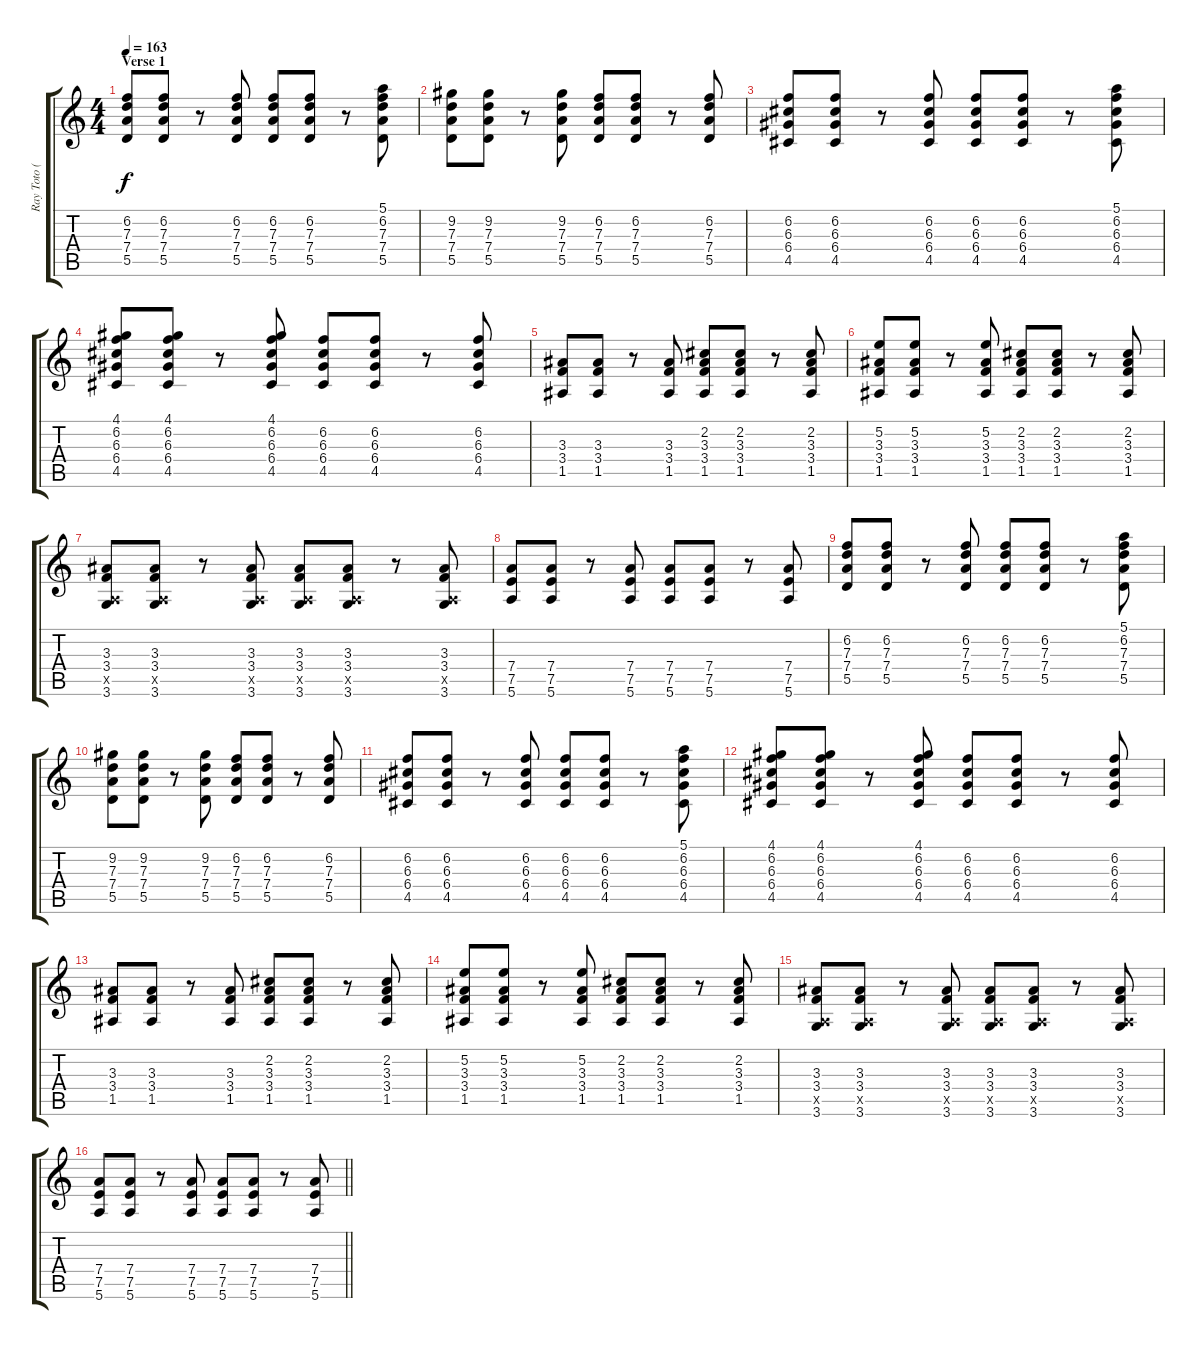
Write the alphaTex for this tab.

\track ("Ray Toto (Guitar 1)" "Ray Toto (") {instrument distortionguitar}
\staff {score tabs}
\tuning (E4 B3 G3 D3 A2 E2) {hide}
\ts (4 4)
\section ("" "Verse 1")
\tempo 163
\clef g2
\ks c
(6.2 7.3 7.4 5.5).8{dy f instrument distortionguitar} (6.2 7.3 7.4 5.5).8 r.8 (6.2 7.3 7.4 5.5).8 (6.2 7.3 7.4 5.5).8 (6.2 7.3 7.4 5.5).8 r.8 (5.1 6.2 7.3 7.4 5.5).8 |
(9.2 7.3 7.4 5.5).8 (9.2 7.3 7.4 5.5).8 r.8 (9.2 7.3 7.4 5.5).8 (6.2 7.3 7.4 5.5).8 (6.2 7.3 7.4 5.5).8 r.8 (6.2 7.3 7.4 5.5).8 |
(6.2 6.3 6.4 4.5).8 (6.2 6.3 6.4 4.5).8 r.8 (6.2 6.3 6.4 4.5).8 (6.2 6.3 6.4 4.5).8 (6.2 6.3 6.4 4.5).8 r.8 (5.1 6.2 6.3 6.4 4.5).8 |
(4.1 6.2 6.3 6.4 4.5).8 (4.1 6.2 6.3 6.4 4.5).8 r.8 (4.1 6.2 6.3 6.4 4.5).8 (6.2 6.3 6.4 4.5).8 (6.2 6.3 6.4 4.5).8 r.8 (6.2 6.3 6.4 4.5).8 |
(3.3 3.4 1.5).8 (3.3 3.4 1.5).8 r.8 (3.3 3.4 1.5).8 (2.2 3.3 3.4 1.5).8 (2.2 3.3 3.4 1.5).8 r.8 (2.2 3.3 3.4 1.5).8 |
(5.2 3.3 3.4 1.5).8 (5.2 3.3 3.4 1.5).8 r.8 (5.2 3.3 3.4 1.5).8 (2.2 3.3 3.4 1.5).8 (2.2 3.3 3.4 1.5).8 r.8 (2.2 3.3 3.4 1.5).8 |
(3.3 3.4 0.5{x} 3.6).8 (3.3 3.4 0.5{x} 3.6).8 r.8 (3.3 3.4 0.5{x} 3.6).8 (3.3 3.4 0.5{x} 3.6).8 (3.3 3.4 0.5{x} 3.6).8 r.8 (3.3 3.4 0.5{x} 3.6).8 |
(7.4 7.5 5.6).8 (7.4 7.5 5.6).8 r.8 (7.4 7.5 5.6).8 (7.4 7.5 5.6).8 (7.4 7.5 5.6).8 r.8 (7.4 7.5 5.6).8 |
(6.2 7.3 7.4 5.5).8 (6.2 7.3 7.4 5.5).8 r.8 (6.2 7.3 7.4 5.5).8 (6.2 7.3 7.4 5.5).8 (6.2 7.3 7.4 5.5).8 r.8 (5.1 6.2 7.3 7.4 5.5).8 |
(9.2 7.3 7.4 5.5).8 (9.2 7.3 7.4 5.5).8 r.8 (9.2 7.3 7.4 5.5).8 (6.2 7.3 7.4 5.5).8 (6.2 7.3 7.4 5.5).8 r.8 (6.2 7.3 7.4 5.5).8 |
(6.2 6.3 6.4 4.5).8 (6.2 6.3 6.4 4.5).8 r.8 (6.2 6.3 6.4 4.5).8 (6.2 6.3 6.4 4.5).8 (6.2 6.3 6.4 4.5).8 r.8 (5.1 6.2 6.3 6.4 4.5).8 |
(4.1 6.2 6.3 6.4 4.5).8 (4.1 6.2 6.3 6.4 4.5).8 r.8 (4.1 6.2 6.3 6.4 4.5).8 (6.2 6.3 6.4 4.5).8 (6.2 6.3 6.4 4.5).8 r.8 (6.2 6.3 6.4 4.5).8 |
(3.3 3.4 1.5).8 (3.3 3.4 1.5).8 r.8 (3.3 3.4 1.5).8 (2.2 3.3 3.4 1.5).8 (2.2 3.3 3.4 1.5).8 r.8 (2.2 3.3 3.4 1.5).8 |
(5.2 3.3 3.4 1.5).8 (5.2 3.3 3.4 1.5).8 r.8 (5.2 3.3 3.4 1.5).8 (2.2 3.3 3.4 1.5).8 (2.2 3.3 3.4 1.5).8 r.8 (2.2 3.3 3.4 1.5).8 |
(3.3 3.4 0.5{x} 3.6).8 (3.3 3.4 0.5{x} 3.6).8 r.8 (3.3 3.4 0.5{x} 3.6).8 (3.3 3.4 0.5{x} 3.6).8 (3.3 3.4 0.5{x} 3.6).8 r.8 (3.3 3.4 0.5{x} 3.6).8 |
\barLineRight lightlight
(7.4 7.5 5.6).8 (7.4 7.5 5.6).8 r.8 (7.4 7.5 5.6).8 (7.4 7.5 5.6).8 (7.4 7.5 5.6).8 r.8 (7.4 7.5 5.6).8
